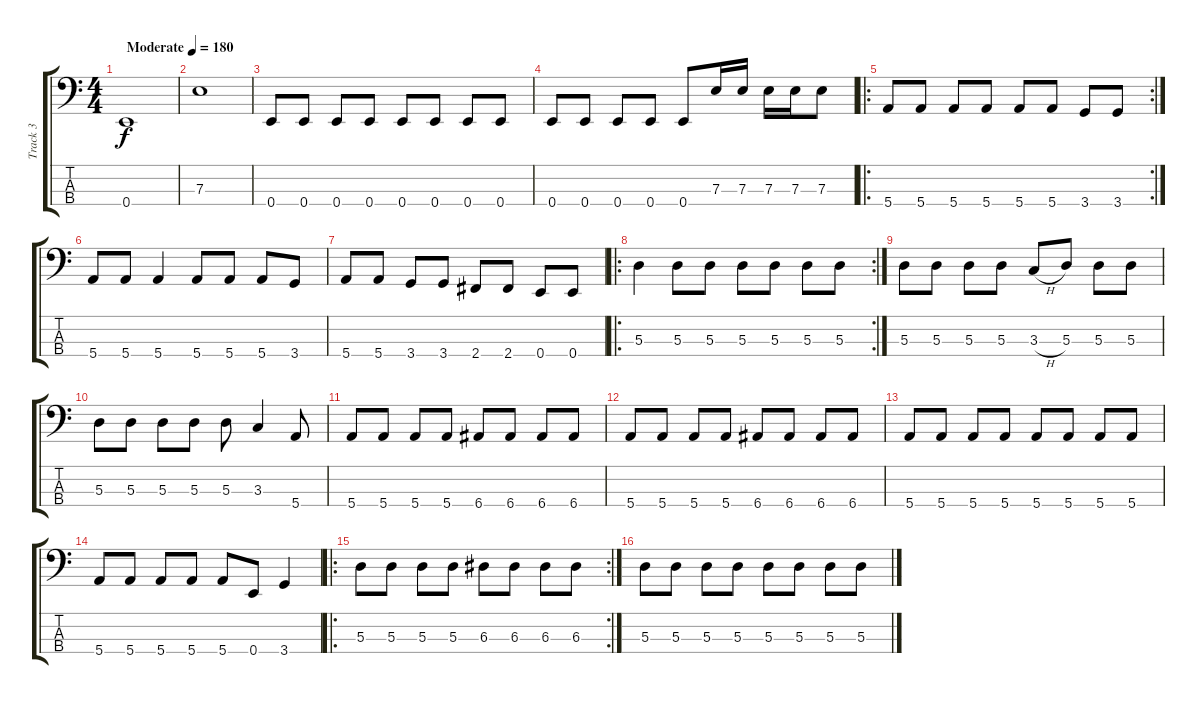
\track ("Track 3" "Track 3") {instrument fretlessbass}
\staff {score tabs}
\tuning (G2 D2 A1 E1) {hide}
\ts (4 4)
\tempo (180 "Moderate")
\clef f4
\ks c
0.4.1{dy f instrument fretlessbass} |
7.3.1 |
0.4.8 0.4.8 0.4.8 0.4.8 0.4.8 0.4.8 0.4.8 0.4.8 |
0.4.8 0.4.8 0.4.8 0.4.8 0.4.8 7.3.16 7.3.16 7.3.16 7.3.16 7.3.8 |
\ro
\rc 2
5.4.8 5.4.8 5.4.8 5.4.8 5.4.8 5.4.8 3.4.8 3.4.8 |
5.4.8 5.4.8 5.4.4 5.4.8 5.4.8 5.4.8 3.4.8 |
5.4.8 5.4.8 3.4.8 3.4.8 2.4.8 2.4.8 0.4.8 0.4.8 |
\ro
\rc 2
5.3.4 5.3.8 5.3.8 5.3.8 5.3.8 5.3.8 5.3.8 |
5.3.8 5.3.8 5.3.8 5.3.8 3.3{h}.8 5.3.8 5.3.8 5.3.8 |
5.3.8 5.3.8 5.3.8 5.3.8 5.3.8 3.3.4 5.4.8 |
5.4.8 5.4.8 5.4.8 5.4.8 6.4.8 6.4.8 6.4.8 6.4.8 |
5.4.8 5.4.8 5.4.8 5.4.8 6.4.8 6.4.8 6.4.8 6.4.8 |
5.4.8 5.4.8 5.4.8 5.4.8 5.4.8 5.4.8 5.4.8 5.4.8 |
5.4.8 5.4.8 5.4.8 5.4.8 5.4.8 0.4.8 3.4.4 |
\ro
\rc 2
5.3.8 5.3.8 5.3.8 5.3.8 6.3.8 6.3.8 6.3.8 6.3.8 |
5.3.8 5.3.8 5.3.8 5.3.8 5.3.8 5.3.8 5.3.8 5.3.8
